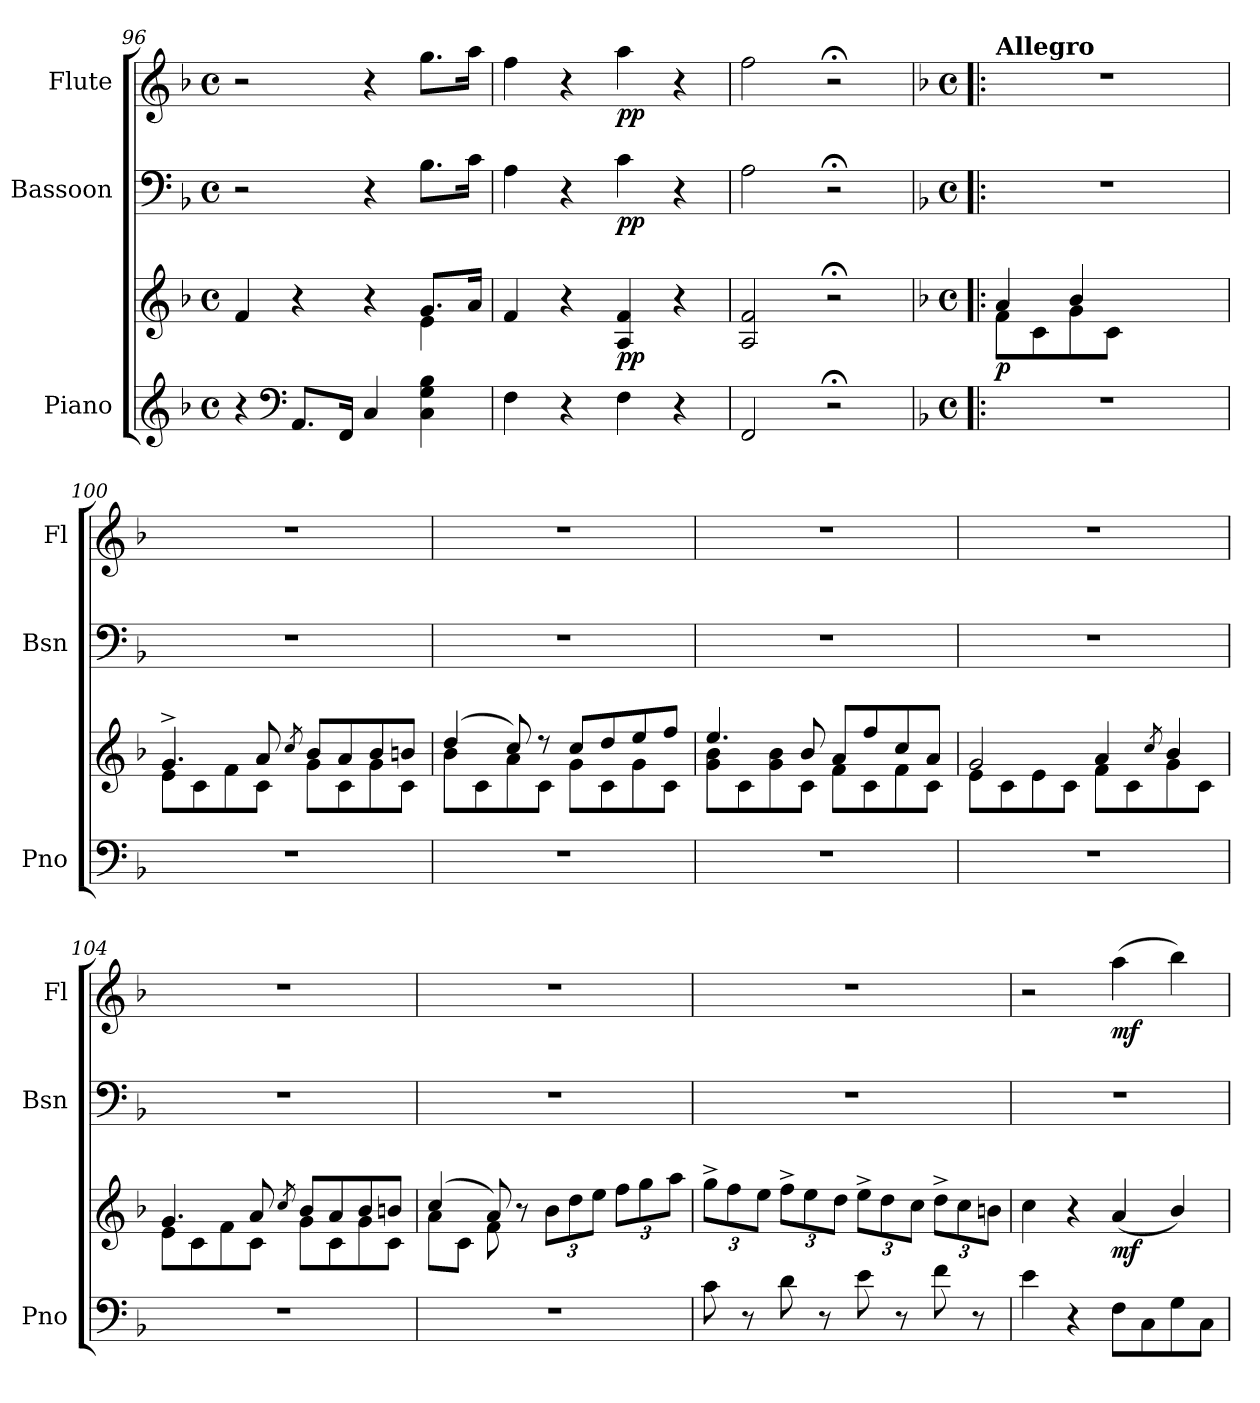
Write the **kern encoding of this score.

**kern	**kern	**dynam	**kern	**dynam	**kern	**dynam
*part3	*part3	*part3	*part2	*part2	*part1	*part1
*staff4	*staff3	*staff3/4	*staff2	*staff2	*staff1	*staff1
*I"Piano	*	*	*I"Bassoon	*	*I"Flute	*
*I'Pno	*	*	*I'Bsn	*	*I'Fl	*
!!LO:LB:g=z
*clefG2	*clefG2	*	*clefF4	*	*clefG2	*
*k[b-]	*k[b-]	*	*k[b-]	*	*k[b-]	*
*M4/4	*M4/4	*	*M4/4	*	*M4/4	*
*met(c)	*met(c)	*	*met(c)	*	*met(c)	*
=96	=96	=96	=96	=96	=96	=96
*	*^	*	*	*	*	*
4r	4f/	2.ryy	.	2r	.	2r	.
*clefF4	*	*	*	*	*	*	*
8.AA/L	4r	.	.	.	.	.	.
16FF/Jk	.	.	.	.	.	.	.
4C/	4r	.	.	4r	.	4r	.
4C\ 4G\ 4B-\	8.g/L	4e\	.	8.B-\L	.	8.gg\L	.
.	16a/Jk	.	.	16c\Jk	.	16aa\Jk	.
*	*v	*v	*	*	*	*	*
=97	=97	=97	=97	=97	=97	=97
4F\	4f/	.	4A\	.	4ff\	.
4r	4r	.	4r	.	4r	.
!	!	!LO:DY:b	!	!LO:DY:b	!	!LO:DY:b
4F\	4A/ 4f/	pp	4c\	pp	4aa\	pp
4r	4r	.	4r	.	4r	.
=98	=98	=98	=98	=98	=98	=98
2FF/	2A/ 2f/	.	2A\	.	2ff\	.
2r;<	2r;<	.	2r;<	.	2r;<	.
=99!|:	=99!|:	=99!|:	=99!|:	=99!|:	=99!|:	=99!|:
*k[b-]	*k[b-]	*	*k[b-]	*	*k[b-]	*
*M4/4	*M4/4	*	*M4/4	*	*M4/4	*
*met(c)	*met(c)	*	*met(c)	*	*met(c)	*
*	*^	*	*	*	*	*
!	!	!	!	!	!	!LO:TX:a:B:t=Allegro	!
!	!	!	!LO:DY:b	!	!	!	!
1r	4a/	8f\L	p	1r	.	1r	.
.	.	8c\	.	.	.	.	.
.	4b-/	8g\	.	.	.	.	.
.	.	8c\J	.	.	.	.	.
.	2ryy	2ryy	.	.	.	.	.
=100	=100	=100	=100	=100	=100	=100	=100
1r	4.g^/	8e\L	.	1r	.	1r	.
.	.	8c\	.	.	.	.	.
.	.	8f\	.	.	.	.	.
.	8a/	8c\J	.	.	.	.	.
.	8qcc/	.	.	.	.	.	.
.	8b-/L	8g\L	.	.	.	.	.
.	8a/	8c\	.	.	.	.	.
.	8b-/	8g\	.	.	.	.	.
.	8bn/J	8c\J	.	.	.	.	.
=101	=101	=101	=101	=101	=101	=101	=101
1r	(>4dd/	8b-\L	.	1r	.	1r	.
.	.	8c\	.	.	.	.	.
.	8cc/)	8a\	.	.	.	.	.
.	8r	8c\J	.	.	.	.	.
.	8cc/L	8g\L	.	.	.	.	.
.	8dd/	8c\	.	.	.	.	.
.	8ee/	8g\	.	.	.	.	.
.	8ff/J	8c\J	.	.	.	.	.
!!LO:PB:g=z
=102	=102	=102	=102	=102	=102	=102	=102
1r	4.ee/	8g\ 8b-\L	.	1r	.	1r	.
.	.	8c\	.	.	.	.	.
.	.	8g\ 8b-\	.	.	.	.	.
.	8b-/	8c\J	.	.	.	.	.
.	8a/L	8f\L	.	.	.	.	.
.	8ff/	8c\	.	.	.	.	.
.	8cc/	8f\	.	.	.	.	.
.	8a/J	8c\J	.	.	.	.	.
=103	=103	=103	=103	=103	=103	=103	=103
1r	2g/	8e\L	.	1r	.	1r	.
.	.	8c\	.	.	.	.	.
.	.	8e\	.	.	.	.	.
.	.	8c\J	.	.	.	.	.
.	4a/	8f\L	.	.	.	.	.
.	.	8c\	.	.	.	.	.
.	8qcc/	.	.	.	.	.	.
.	4b-/	8g\	.	.	.	.	.
.	.	8c\J	.	.	.	.	.
=104	=104	=104	=104	=104	=104	=104	=104
1r	4.g/	8e\L	.	1r	.	1r	.
.	.	8c\	.	.	.	.	.
.	.	8f\	.	.	.	.	.
.	8a/	8c\J	.	.	.	.	.
.	8qcc/	.	.	.	.	.	.
.	8b-/L	8g\L	.	.	.	.	.
.	8a/	8c\	.	.	.	.	.
.	8b-/	8g\	.	.	.	.	.
.	8bn/J	8c\J	.	.	.	.	.
=105	=105	=105	=105	=105	=105	=105	=105
1r	(>4cc/	8a\L	.	1r	.	1r	.
.	.	8c\J	.	.	.	.	.
.	8a/)	8f\	.	.	.	.	.
.	8r	2ryy	.	.	.	.	.
*	*Xbrackettup	*	*	*	*	*	*
.	12b-\L	.	.	.	.	.	.
.	12dd\	.	.	.	.	.	.
.	12ee\J	.	.	.	.	.	.
.	12ff\L	.	.	.	.	.	.
.	12gg\	.	.	.	.	.	.
.	.	8ryy	.	.	.	.	.
.	12aa\J	.	.	.	.	.	.
*	*v	*v	*	*	*	*	*
!!LO:LB:g=z
=106	=106	=106	=106	=106	=106	=106
8c\	12gg^\L	.	1r	.	1r	.
.	12ff\	.	.	.	.	.
8r	.	.	.	.	.	.
.	12ee\J	.	.	.	.	.
8d\	12ff^\L	.	.	.	.	.
.	12ee\	.	.	.	.	.
8r	.	.	.	.	.	.
.	12dd\J	.	.	.	.	.
8e\	12ee^\L	.	.	.	.	.
.	12dd\	.	.	.	.	.
8r	.	.	.	.	.	.
.	12cc\J	.	.	.	.	.
8f\	12dd^\L	.	.	.	.	.
.	12cc\	.	.	.	.	.
8r	.	.	.	.	.	.
.	12bn\J	.	.	.	.	.
=107	=107	=107	=107	=107	=107	=107
4e\	4cc\	.	1r	.	2r	.
4r	4r	.	.	.	.	.
!	!	!LO:DY:b	!	!	!	!LO:DY:b
8F\L	(<4a/	mf	.	.	(>4aa\	mf
8C\	.	.	.	.	.	.
8G\	4b-/)	.	.	.	4bb-\)	.
8C\J	.	.	.	.	.	.
=	=	=	=	=	=	=
*-	*-	*-	*-	*-	*-	*-
